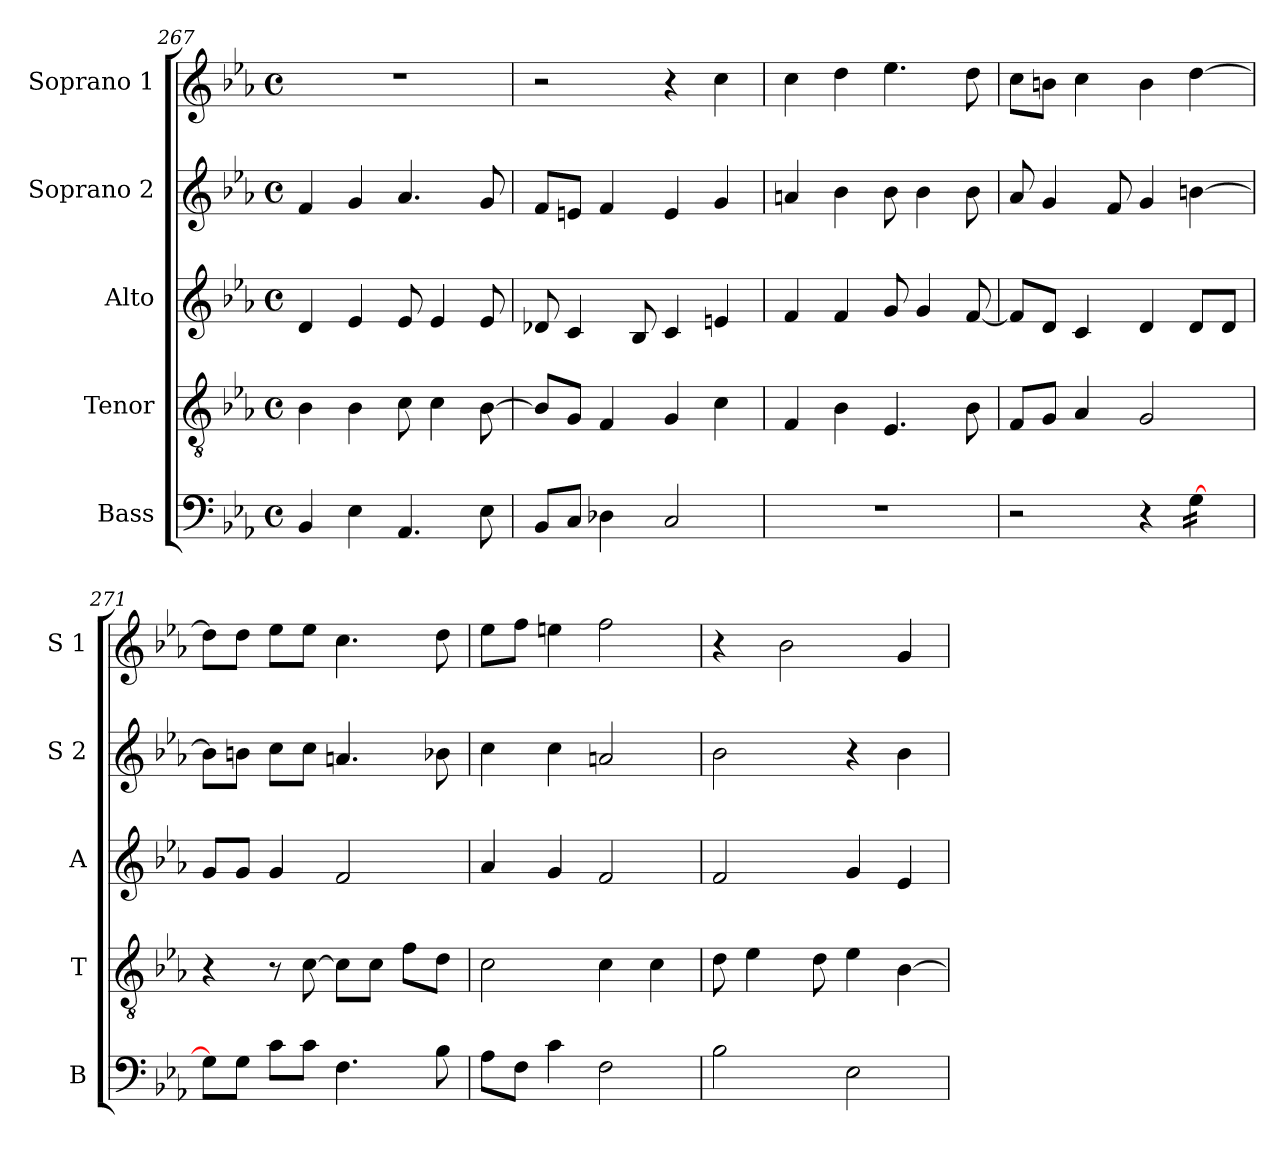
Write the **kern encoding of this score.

**kern	**kern	**kern	**kern	**kern
*part5	*part4	*part3	*part2	*part1
*staff5	*staff4	*staff3	*staff2	*staff1
*I"Bass	*I"Tenor	*I"Alto	*I"Soprano 2	*I"Soprano 1
*I'B	*I'T	*I'A	*I'S 2	*I'S 1
!!LO:PB:g=z
*clefF4	*clefGv2	*clefG2	*clefG2	*clefG2
*k[b-e-a-]	*k[b-e-a-]	*k[b-e-a-]	*k[b-e-a-]	*k[b-e-a-]
*E-:	*E-:	*E-:	*E-:	*E-:
*M4/4	*M4/4	*M4/4	*M4/4	*M4/4
*met(c)	*met(c)	*met(c)	*met(c)	*met(c)
=267	=267	=267	=267	=267
4BB-/	4B-\	4d/	4f/	1r
4E-\	4B-\	4e-/	4g/	.
4.AA-/	8c\	8e-/	4.a-/	.
.	4c\	4e-/	.	.
8E-\	[>8B-\	8e-/	8g/	.
=268	=268	=268	=268	=268
8BB-/L	8B-/L]	8d-X/	8f/L	2r
8C/J	8G/J	4c/	8en/J	.
4D-X\	4F/	.	4f/	.
.	.	8B-/	.	.
2C/	4G/	4c/	4e/	4r
.	4c\	4en/	4g/	4cc\
=269	=269	=269	=269	=269
1r	4F/	4f/	4an/	4cc\
.	4B-\	4f/	4b-\	4dd\
.	4.E-/	8g/	8b-\	4.ee-\
.	.	4g/	4b-\	.
.	8B-\	[<8f/	8b-\	8dd\
=270	=270	=270	=270	=270
2r	8F/L	8f/L]	8a-/	8cc\L
.	8G/J	8d/J	4g/	8bn\J
.	4A-/	4c/	.	4cc\
.	.	.	8f/	.
4r	2G/	4d/	4g/	4b\
*tremolo	*	*	*	*
[<16G\LL	.	8d/L	[<4bn\	[<4dd\
16G\	.	.	.	.
16G\	.	8d/J	.	.
16G\JJ	.	.	.	.
*Xtremolo	*	*	*	*
!!LO:LB:g=z
=271	=271	=271	=271	=271
8G\L]	4r	8g/L	8b\L]	8dd\L]
8G\J	.	8g/J	8bn\J	8dd\J
8c\L	8r	4g/	8cc\L	8ee-\L
8c\J	[>8c\	.	8cc\J	8ee-\J
4.F\	8c\L]	2f/	4.an/	4.cc\
.	8c\J	.	.	.
.	8f\L	.	.	.
8B-\	8d\J	.	8b-X\	8dd\
=272	=272	=272	=272	=272
8A-\L	2c\	4a-/	4cc\	8ee-\L
8F\J	.	.	.	8ff\J
4c\	.	4g/	4cc\	4een\
2F\	4c\	2f/	2an/	2ff\
.	4c\	.	.	.
=273	=273	=273	=273	=273
2B-\	8d\	2f/	2b-\	4r
.	4e-\	.	.	.
.	.	.	.	2b-\
.	8d\	.	.	.
2E-\	4e-\	4g/	4r	.
.	[>4B-\	4e-/	4b-\	4g/
=	=	=	=	=
*-	*-	*-	*-	*-
